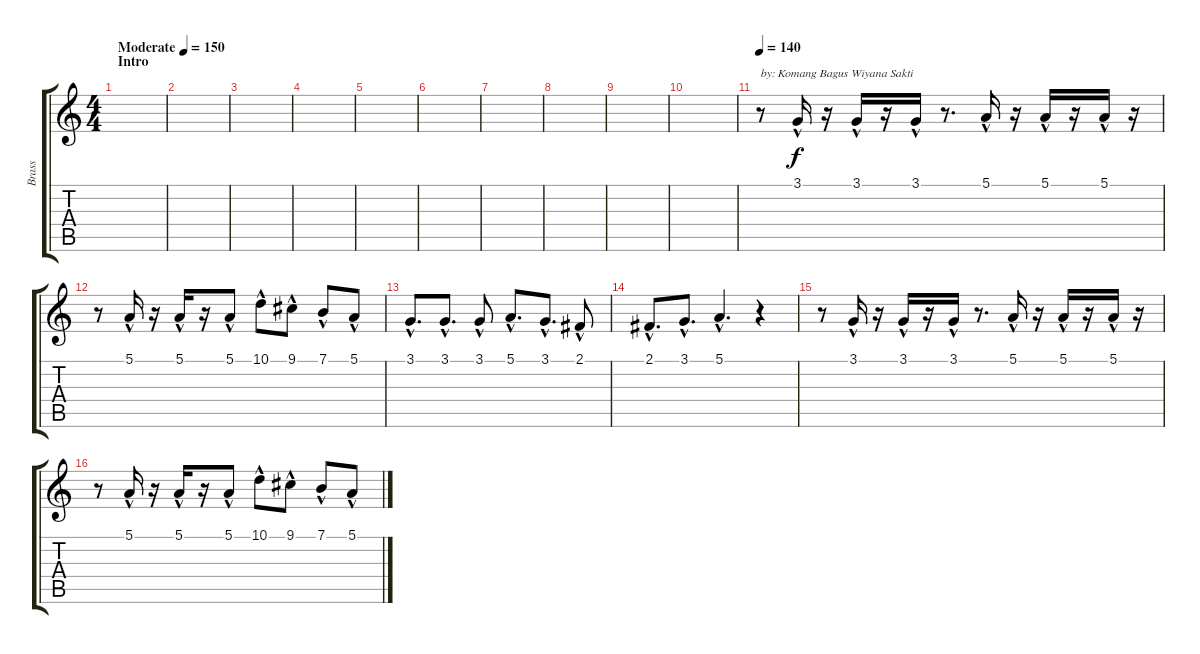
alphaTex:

\track ("Brass" "Brass") {instrument brasssection}
\staff {score tabs}
\tuning (E4 B3 G3 D3 A2 E2) {hide}
\ts (4 4)
\section ("" "Intro")
\tempo (150 "Moderate")
\clef g2
\ks c
|
|
|
|
|
|
|
|
|
|
\tempo 140
r.8{txt "by: Komang Bagus Wiyana Sakti"} 3.1{hac}.16 r.16 3.1{hac}.16 r.16 3.1{hac}.16 r.8{d} 5.1{hac}.16 r.16 5.1{hac}.16 r.16 5.1{hac}.16 r.16 |
r.8 5.1{hac}.16 r.16 5.1{hac}.16 r.16 5.1{hac}.8 10.1{hac}.8 9.1{hac}.8 7.1{hac}.8 5.1{hac}.8 |
3.1{hac}.8{d} 3.1{hac}.8{d} 3.1{hac}.8 5.1{hac}.8{d} 3.1{hac}.8{d} 2.1{hac}.8 |
2.1{hac}.8{d} 3.1{hac}.8{d} 5.1{hac}.4{d} r.4 |
r.8 3.1{hac}.16 r.16 3.1{hac}.16 r.16 3.1{hac}.16 r.8{d} 5.1{hac}.16 r.16 5.1{hac}.16 r.16 5.1{hac}.16 r.16 |
r.8 5.1{hac}.16 r.16 5.1{hac}.16 r.16 5.1{hac}.8 10.1{hac}.8 9.1{hac}.8 7.1{hac}.8 5.1{hac}.8
